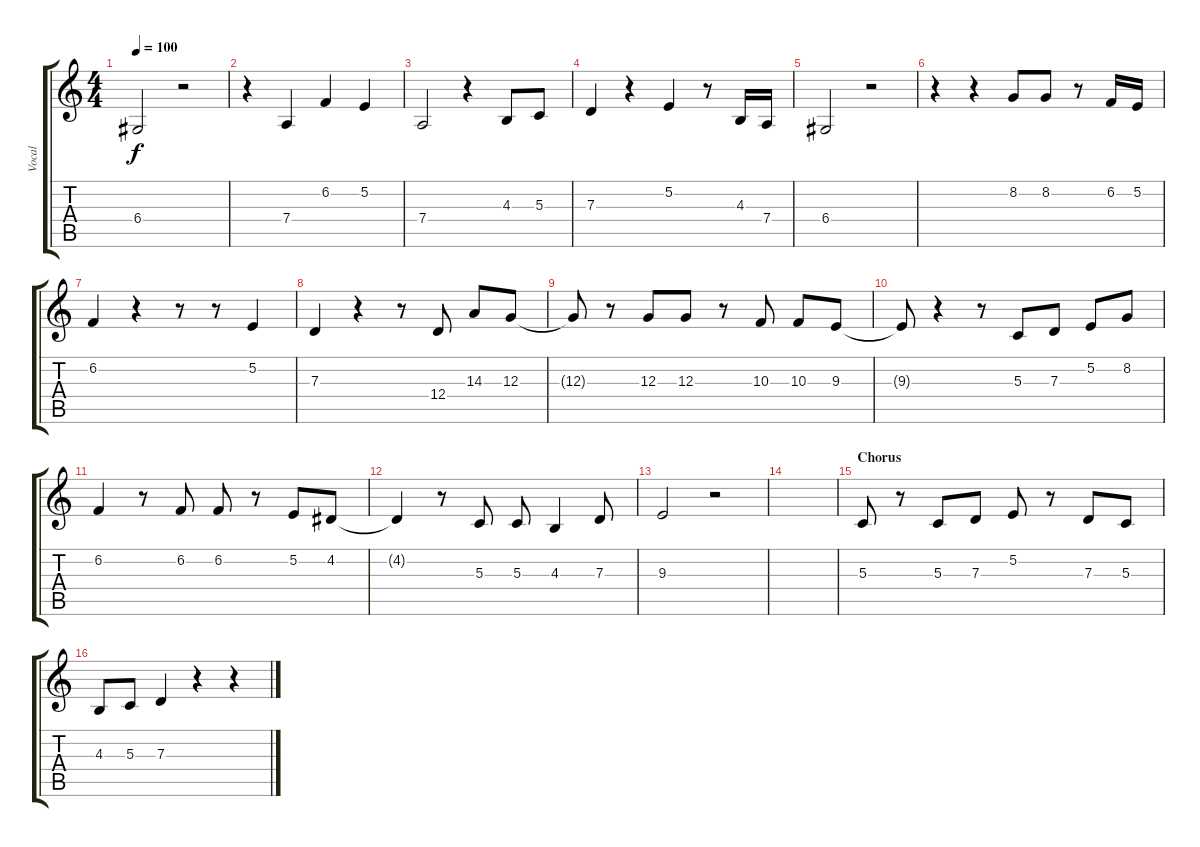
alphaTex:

\track ("Vocal" "Vocal") {instrument stringensemble1}
\staff {score tabs}
\tuning (E4 B3 G3 D3 A2 E2) {hide}
\ts (4 4)
\tempo 100
\clef g2
\ks c
6.4.2{dy f} r.2 |
r.4 7.4.4 6.2.4 5.2.4 |
7.4.2 r.4 4.3.8 5.3.8 |
7.3.4 r.4 5.2.4 r.8 4.3.16 7.4.16 |
6.4.2 r.2 |
r.4 r.4 8.2.8 8.2.8 r.8 6.2.16 5.2.16 |
6.2.4 r.4 r.8 r.8 5.2.4 |
7.3.4 r.4 r.8 12.4.8 14.3.8 12.3.8 |
12.3{t}.8 r.8 12.3.8 12.3.8 r.8 10.3.8 10.3.8 9.3.8 |
9.3{t}.8 r.4 r.8 5.3.8 7.3.8 5.2.8 8.2.8 |
6.2.4 r.8 6.2.8 6.2.8 r.8 5.2.8 4.2.8 |
4.2{t}.4 r.8 5.3.8 5.3.8 4.3.4 7.3.8 |
9.3.2 r.2 |
|
\section ("" "Chorus")
5.3.8 r.8 5.3.8 7.3.8 5.2.8 r.8 7.3.8 5.3.8 |
\section ("" "")
4.3.8 5.3.8 7.3.4 r.4 r.4
